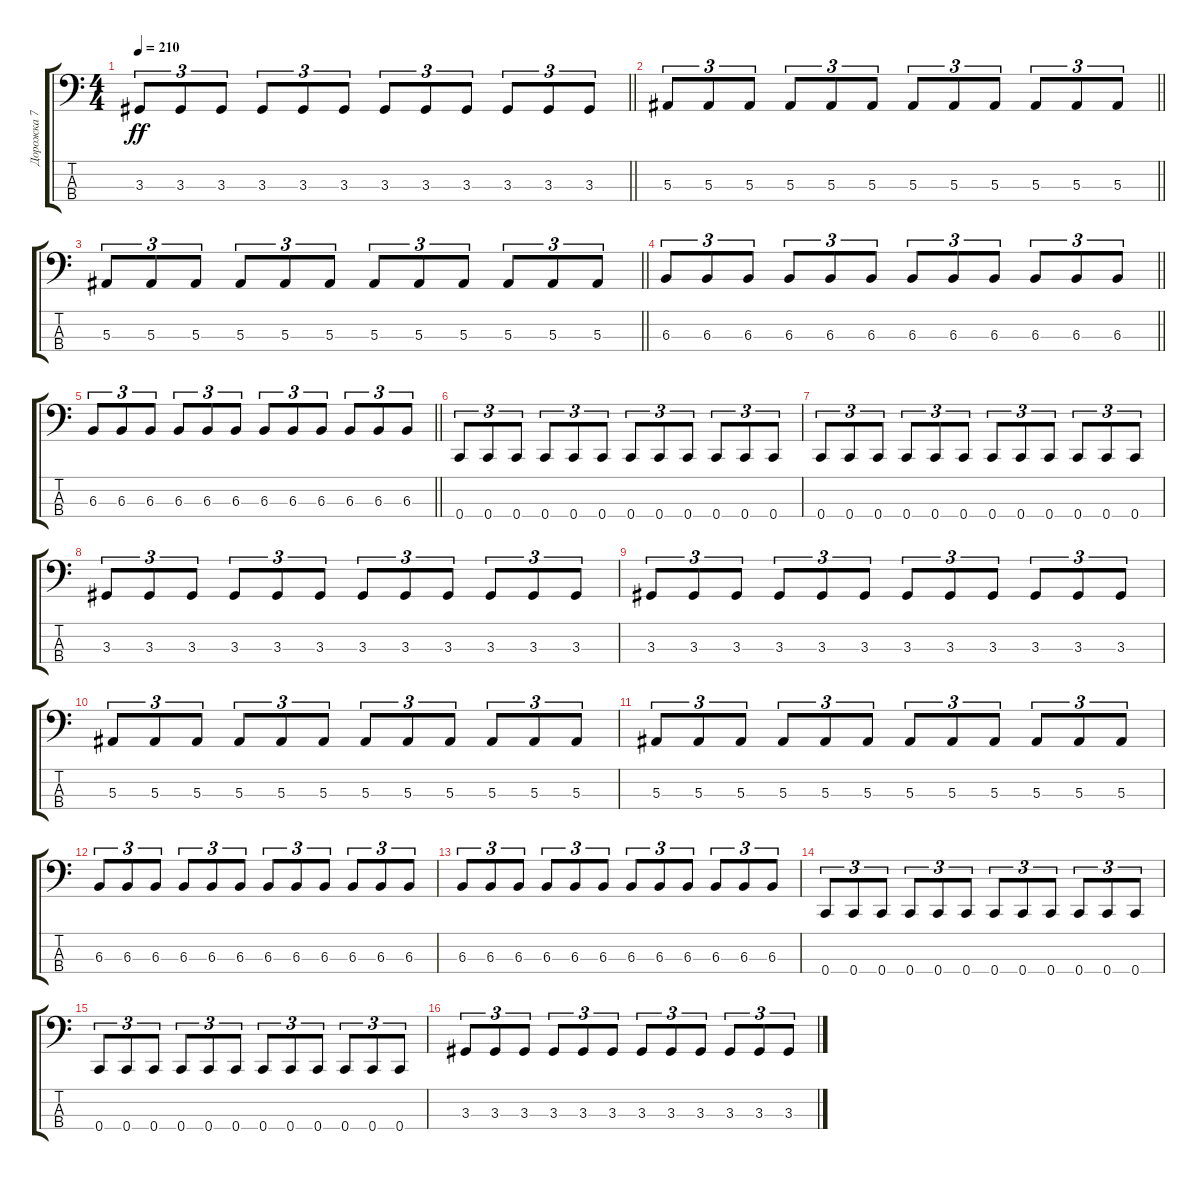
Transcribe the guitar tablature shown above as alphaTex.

\track ("Дорожка 7" "Дорожка 7") {instrument slapbass2}
\staff {score tabs}
\tuning (Eb2 Bb1 F1 C1) {hide}
\ts (4 4)
\tempo 210
\clef f4
\barLineRight lightlight
\ks c
3.3.8{tu (3 2) dy ff} 3.3.8{tu (3 2)} 3.3.8{tu (3 2)} 3.3.8{tu (3 2)} 3.3.8{tu (3 2)} 3.3.8{tu (3 2)} 3.3.8{tu (3 2)} 3.3.8{tu (3 2)} 3.3.8{tu (3 2)} 3.3.8{tu (3 2)} 3.3.8{tu (3 2)} 3.3.8{tu (3 2)} |
\barLineRight lightlight
5.3.8{tu (3 2)} 5.3.8{tu (3 2)} 5.3.8{tu (3 2)} 5.3.8{tu (3 2)} 5.3.8{tu (3 2)} 5.3.8{tu (3 2)} 5.3.8{tu (3 2)} 5.3.8{tu (3 2)} 5.3.8{tu (3 2)} 5.3.8{tu (3 2)} 5.3.8{tu (3 2)} 5.3.8{tu (3 2)} |
\barLineRight lightlight
5.3.8{tu (3 2)} 5.3.8{tu (3 2)} 5.3.8{tu (3 2)} 5.3.8{tu (3 2)} 5.3.8{tu (3 2)} 5.3.8{tu (3 2)} 5.3.8{tu (3 2)} 5.3.8{tu (3 2)} 5.3.8{tu (3 2)} 5.3.8{tu (3 2)} 5.3.8{tu (3 2)} 5.3.8{tu (3 2)} |
\barLineRight lightlight
6.3.8{tu (3 2)} 6.3.8{tu (3 2)} 6.3.8{tu (3 2)} 6.3.8{tu (3 2)} 6.3.8{tu (3 2)} 6.3.8{tu (3 2)} 6.3.8{tu (3 2)} 6.3.8{tu (3 2)} 6.3.8{tu (3 2)} 6.3.8{tu (3 2)} 6.3.8{tu (3 2)} 6.3.8{tu (3 2)} |
\barLineRight lightlight
6.3.8{tu (3 2)} 6.3.8{tu (3 2)} 6.3.8{tu (3 2)} 6.3.8{tu (3 2)} 6.3.8{tu (3 2)} 6.3.8{tu (3 2)} 6.3.8{tu (3 2)} 6.3.8{tu (3 2)} 6.3.8{tu (3 2)} 6.3.8{tu (3 2)} 6.3.8{tu (3 2)} 6.3.8{tu (3 2)} |
\section ("" "")
0.4.8{tu (3 2)} 0.4.8{tu (3 2)} 0.4.8{tu (3 2)} 0.4.8{tu (3 2)} 0.4.8{tu (3 2)} 0.4.8{tu (3 2)} 0.4.8{tu (3 2)} 0.4.8{tu (3 2)} 0.4.8{tu (3 2)} 0.4.8{tu (3 2)} 0.4.8{tu (3 2)} 0.4.8{tu (3 2)} |
0.4.8{tu (3 2)} 0.4.8{tu (3 2)} 0.4.8{tu (3 2)} 0.4.8{tu (3 2)} 0.4.8{tu (3 2)} 0.4.8{tu (3 2)} 0.4.8{tu (3 2)} 0.4.8{tu (3 2)} 0.4.8{tu (3 2)} 0.4.8{tu (3 2)} 0.4.8{tu (3 2)} 0.4.8{tu (3 2)} |
3.3.8{tu (3 2)} 3.3.8{tu (3 2)} 3.3.8{tu (3 2)} 3.3.8{tu (3 2)} 3.3.8{tu (3 2)} 3.3.8{tu (3 2)} 3.3.8{tu (3 2)} 3.3.8{tu (3 2)} 3.3.8{tu (3 2)} 3.3.8{tu (3 2)} 3.3.8{tu (3 2)} 3.3.8{tu (3 2)} |
3.3.8{tu (3 2)} 3.3.8{tu (3 2)} 3.3.8{tu (3 2)} 3.3.8{tu (3 2)} 3.3.8{tu (3 2)} 3.3.8{tu (3 2)} 3.3.8{tu (3 2)} 3.3.8{tu (3 2)} 3.3.8{tu (3 2)} 3.3.8{tu (3 2)} 3.3.8{tu (3 2)} 3.3.8{tu (3 2)} |
5.3.8{tu (3 2)} 5.3.8{tu (3 2)} 5.3.8{tu (3 2)} 5.3.8{tu (3 2)} 5.3.8{tu (3 2)} 5.3.8{tu (3 2)} 5.3.8{tu (3 2)} 5.3.8{tu (3 2)} 5.3.8{tu (3 2)} 5.3.8{tu (3 2)} 5.3.8{tu (3 2)} 5.3.8{tu (3 2)} |
5.3.8{tu (3 2)} 5.3.8{tu (3 2)} 5.3.8{tu (3 2)} 5.3.8{tu (3 2)} 5.3.8{tu (3 2)} 5.3.8{tu (3 2)} 5.3.8{tu (3 2)} 5.3.8{tu (3 2)} 5.3.8{tu (3 2)} 5.3.8{tu (3 2)} 5.3.8{tu (3 2)} 5.3.8{tu (3 2)} |
6.3.8{tu (3 2)} 6.3.8{tu (3 2)} 6.3.8{tu (3 2)} 6.3.8{tu (3 2)} 6.3.8{tu (3 2)} 6.3.8{tu (3 2)} 6.3.8{tu (3 2)} 6.3.8{tu (3 2)} 6.3.8{tu (3 2)} 6.3.8{tu (3 2)} 6.3.8{tu (3 2)} 6.3.8{tu (3 2)} |
6.3.8{tu (3 2)} 6.3.8{tu (3 2)} 6.3.8{tu (3 2)} 6.3.8{tu (3 2)} 6.3.8{tu (3 2)} 6.3.8{tu (3 2)} 6.3.8{tu (3 2)} 6.3.8{tu (3 2)} 6.3.8{tu (3 2)} 6.3.8{tu (3 2)} 6.3.8{tu (3 2)} 6.3.8{tu (3 2)} |
0.4.8{tu (3 2)} 0.4.8{tu (3 2)} 0.4.8{tu (3 2)} 0.4.8{tu (3 2)} 0.4.8{tu (3 2)} 0.4.8{tu (3 2)} 0.4.8{tu (3 2)} 0.4.8{tu (3 2)} 0.4.8{tu (3 2)} 0.4.8{tu (3 2)} 0.4.8{tu (3 2)} 0.4.8{tu (3 2)} |
0.4.8{tu (3 2)} 0.4.8{tu (3 2)} 0.4.8{tu (3 2)} 0.4.8{tu (3 2)} 0.4.8{tu (3 2)} 0.4.8{tu (3 2)} 0.4.8{tu (3 2)} 0.4.8{tu (3 2)} 0.4.8{tu (3 2)} 0.4.8{tu (3 2)} 0.4.8{tu (3 2)} 0.4.8{tu (3 2)} |
3.3.8{tu (3 2)} 3.3.8{tu (3 2)} 3.3.8{tu (3 2)} 3.3.8{tu (3 2)} 3.3.8{tu (3 2)} 3.3.8{tu (3 2)} 3.3.8{tu (3 2)} 3.3.8{tu (3 2)} 3.3.8{tu (3 2)} 3.3.8{tu (3 2)} 3.3.8{tu (3 2)} 3.3.8{tu (3 2)}
